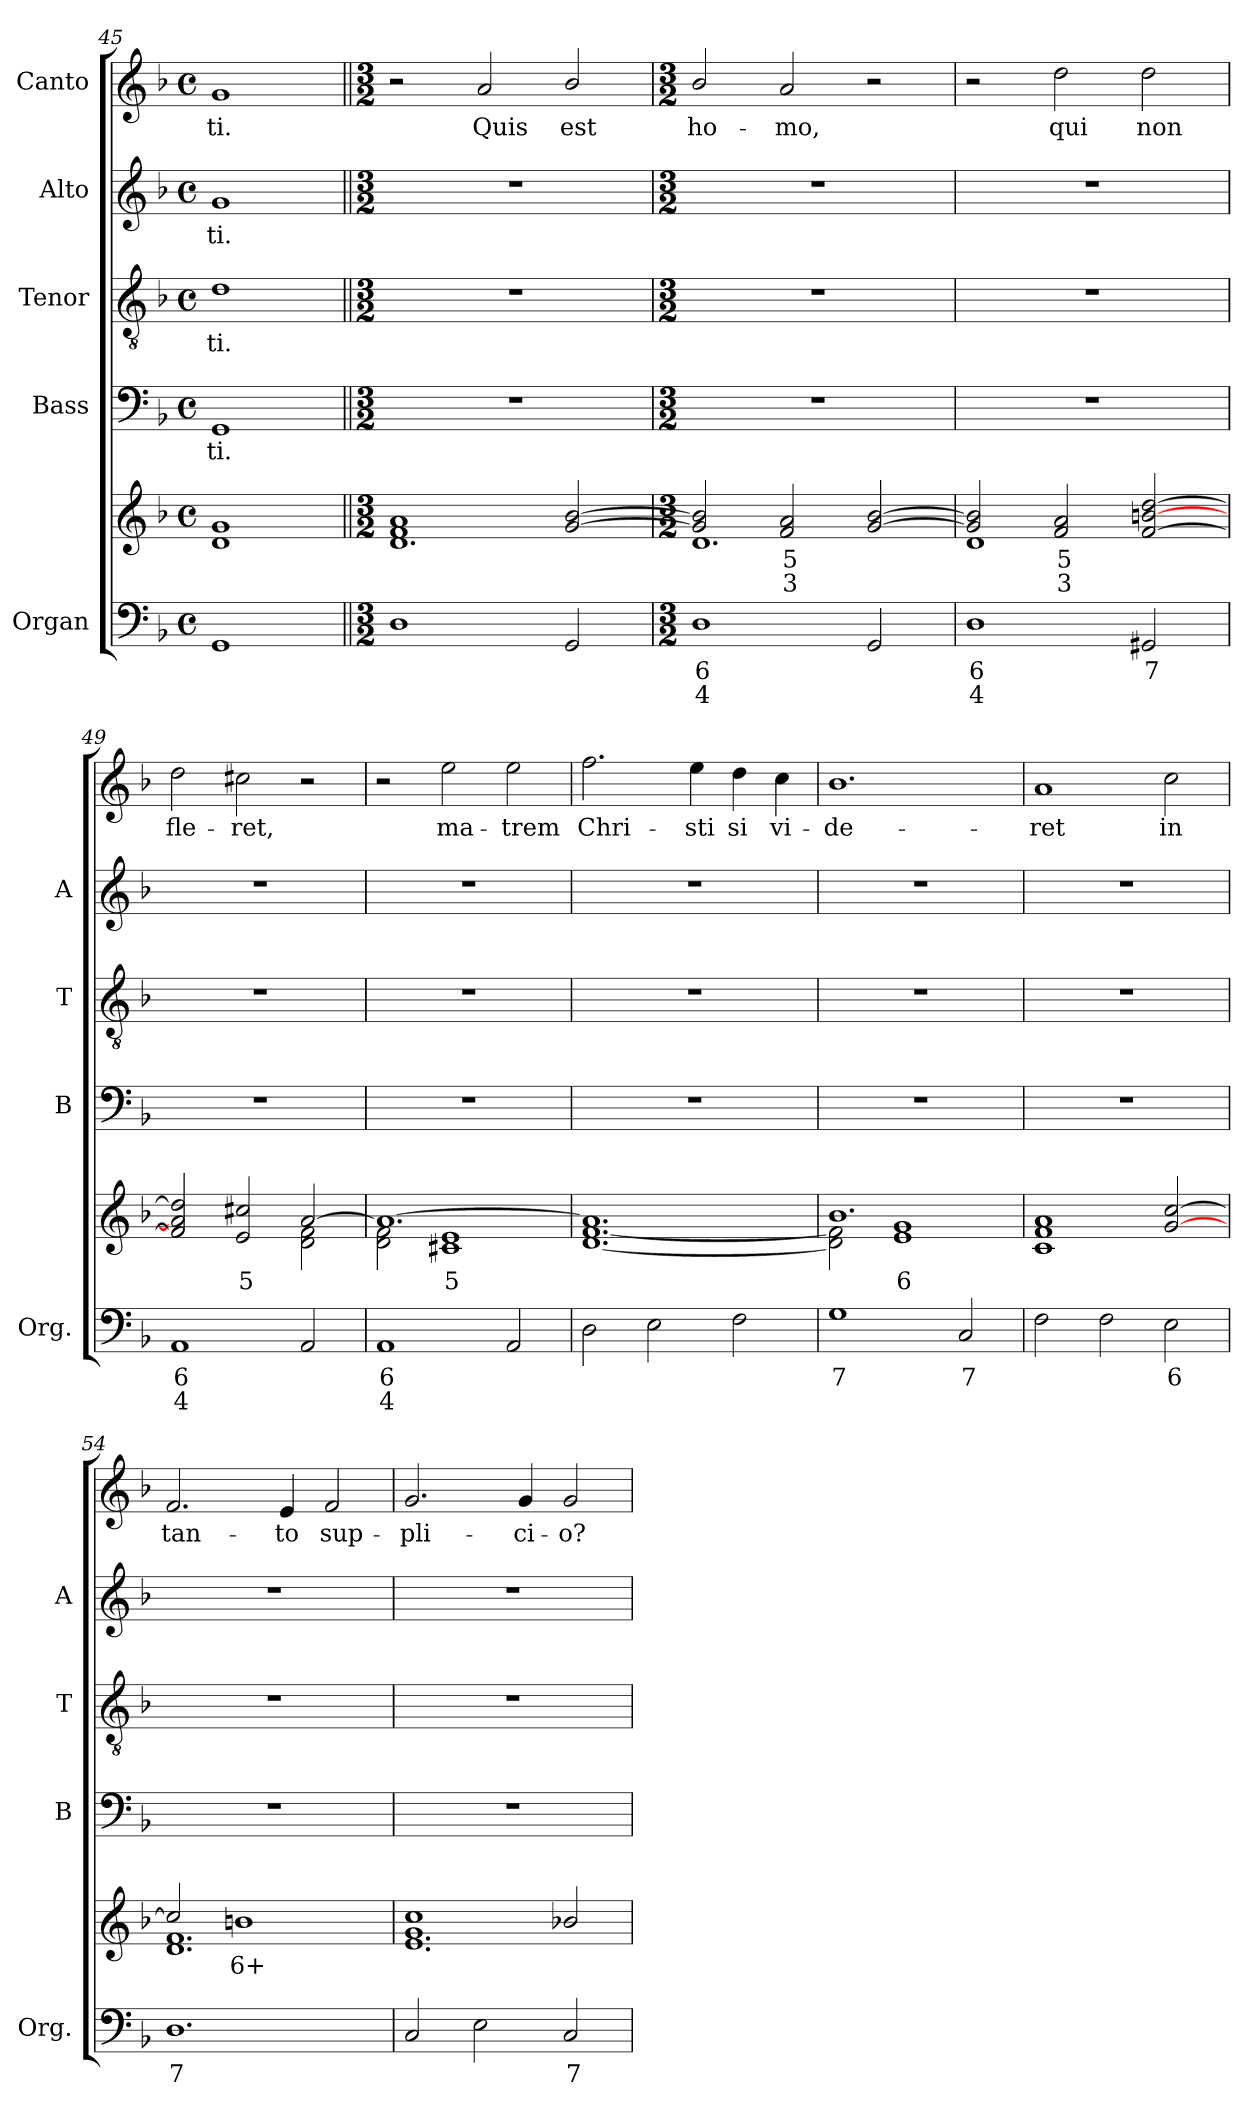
**kern	**text	**text	**kern	**text	**text	**kern	**text	**kern	**text	**kern	**text	**kern	**text
*part5	*part5	*part5	*part5	*part5	*part5	*part4	*part4	*part3	*part3	*part2	*part2	*part1	*part1
*staff6	*staff6	*staff6	*staff5	*staff5	*staff5	*staff4	*staff4	*staff3	*staff3	*staff2	*staff2	*staff1	*staff1
*I"Organ	*	*	*	*	*	*I"Bass	*	*I"Tenor	*	*I"Alto	*	*I"Canto	*
*I'Org.	*	*	*	*	*	*I'B	*	*I'T	*	*I'A	*	*	*
*clefF4	*	*	*clefG2	*	*	*clefF4	*	*clefGv2	*	*clefG2	*	*clefG2	*
*k[b-]	*	*	*k[b-]	*	*	*k[b-]	*	*k[b-]	*	*k[b-]	*	*k[b-]	*
*F:	*	*	*F:	*	*	*F:	*	*F:	*	*F:	*	*F:	*
*M4/4	*	*	*M4/4	*	*	*M4/4	*	*M4/4	*	*M4/4	*	*M4/4	*
*met(c)	*	*	*met(c)	*	*	*met(c)	*	*met(c)	*	*met(c)	*	*met(c)	*
=45	=45	=45	=45	=45	=45	=45	=45	=45	=45	=45	=45	=45	=45
*	*	*	*^	*	*	*	*	*	*	*	*	*	*
*	*	*	*	*^	*	*	*	*	*	*	*	*	*	*
!	!	!	!	!	!	!	!	!	!LO:LY:b	!	!LO:LY:b	!	!LO:LY:b	!	!LO:LY:b
1GG	.	.	1d/	1g\	1ryy	.	.	1GG	-ti.	1d	-ti.	1g	-ti.	1g	-ti.
=46||	=46||	=46||	=46||	=46||	=46||	=46||	=46||	=46||	=46||	=46||	=46||	=46||	=46||	=46||	=46||
*M3/2	*	*	*M3/2	*	*	*	*	*M3/2	*	*M3/2	*	*M3/2	*	*M3/2	*
!	!	!	!	!	!LO:N:vis=1	!	!	!LO:N:vis=1	!	!LO:N:vis=1	!	!LO:N:vis=1	!	!	!
1D	.	.	1f/ 1a/	1.d\	1.ryy	.	.	1.r	.	1.r	.	1.r	.	2r	.
!	!	!	!	!	!	!	!	!	!	!	!	!	!	!	!LO:LY:b
.	.	.	.	.	.	.	.	.	.	.	.	.	.	2a	Quis
!	!	!	!	!	!	!	!	!	!	!	!	!	!	!	!LO:LY:b
2GG	.	.	[2g/ [2b-/	.	.	.	.	.	.	.	.	.	.	2b-/	est
!!LO:LB:g=z
=47	=47	=47	=47	=47	=47	=47	=47	=47	=47	=47	=47	=47	=47	=47	=47
*M3/2	*	*	*M3/2	*	*	*	*	*M3/2	*	*M3/2	*	*M3/2	*	*M3/2	*
!	!LO:LY:b	!LO:LY:b	!	!	!LO:N:vis=1	!	!	!	!	!	!	!	!	!	!LO:LY:b
1D	6	4	2g/] 2b-/]	1.d\	1.ryy	.	.	1.r	.	1.r	.	1.r	.	2b-/	ho-
!	!	!	!	!	!	!LO:LY:b	!LO:LY:b	!	!	!	!	!	!	!	!LO:LY:b
.	.	.	2f/ 2a/	.	.	5	3	.	.	.	.	.	.	2a	-mo,
2GG	.	.	[2g/ [2b-/	.	.	.	.	.	.	.	.	.	.	2r	.
=48	=48	=48	=48	=48	=48	=48	=48	=48	=48	=48	=48	=48	=48	=48	=48
!	!LO:LY:b	!LO:LY:b	!	!	!LO:N:vis=1	!	!	!	!	!	!	!	!	!	!
1D	6	4	2g/] 2b-/]	1d\	1.ryy	.	.	1.r	.	1.r	.	1.r	.	2r	.
!	!	!	!	!	!	!LO:LY:b	!LO:LY:b	!	!	!	!	!	!	!	!LO:LY:b
.	.	.	2f/ 2a/	.	.	5	3	.	.	.	.	.	.	2dd	qui
!	!LO:LY:b	!	!	!	!	!	!	!	!	!	!	!	!	!	!LO:LY:b
2GG#X	7	.	[2f/ [2bn/ [2dd/	2ryy	.	.	.	.	.	.	.	.	.	2dd	non
=49	=49	=49	=49	=49	=49	=49	=49	=49	=49	=49	=49	=49	=49	=49	=49
!	!LO:LY:b	!LO:LY:b	!	!	!LO:N:vis=1	!	!	!	!	!	!	!	!	!	!LO:LY:b
1AA	6	4	2f/] 2a/] 2dd/]	2ryy	1.ryy	.	.	1.r	.	1.r	.	1.r	.	2dd	fle-
!	!	!	!	!	!	!LO:LY:b	!	!	!	!	!	!	!	!	!LO:LY:b
.	.	.	2e/ 2cc#X/	2ryy	.	5	.	.	.	.	.	.	.	2cc#X	-ret,
2AA	.	.	[2a/	2d\ 2f\	.	.	.	.	.	.	.	.	.	2r	.
=50	=50	=50	=50	=50	=50	=50	=50	=50	=50	=50	=50	=50	=50	=50	=50
!	!LO:LY:b	!LO:LY:b	!	!	!LO:N:vis=1	!	!	!	!	!	!	!	!	!	!
1AA	6	4	1.a/_	2d\ 2f\	1.ryy	.	.	1.r	.	1.r	.	1.r	.	2r	.
!	!	!	!	!	!	!LO:LY:b	!	!	!	!	!	!	!	!	!LO:LY:b
.	.	.	.	1c#X\ 1e\	.	5	.	.	.	.	.	.	.	2ee	ma-
!	!	!	!	!	!	!	!	!	!	!	!	!	!	!	!LO:LY:b
2AA	.	.	.	.	.	.	.	.	.	.	.	.	.	2ee	-trem
=51	=51	=51	=51	=51	=51	=51	=51	=51	=51	=51	=51	=51	=51	=51	=51
!	!	!	!	!	!LO:N:vis=1	!	!	!	!	!	!	!	!	!	!LO:LY:b
2D	.	.	1.a/]	[1.d\ [1.f\	1.ryy	.	.	1.r	.	1.r	.	1.r	.	2.ff	Chri-
2E	.	.	.	.	.	.	.	.	.	.	.	.	.	.	.
!	!	!	!	!	!	!	!	!	!	!	!	!	!	!	!LO:LY:b
.	.	.	.	.	.	.	.	.	.	.	.	.	.	4ee	-sti
!	!	!	!	!	!	!	!	!	!	!	!	!	!	!	!LO:LY:b
2F	.	.	.	.	.	.	.	.	.	.	.	.	.	4dd	si
!	!	!	!	!	!	!	!	!	!	!	!	!	!	!	!LO:LY:b
.	.	.	.	.	.	.	.	.	.	.	.	.	.	4cc	vi-
=52	=52	=52	=52	=52	=52	=52	=52	=52	=52	=52	=52	=52	=52	=52	=52
!	!LO:LY:b	!	!	!	!LO:N:vis=1	!	!	!	!	!	!	!	!	!	!LO:LY:b
1G	7	.	1.b-/	2d\] 2f\]	1.ryy	.	.	1.r	.	1.r	.	1.r	.	1.b-	-de-
!	!	!	!	!	!	!LO:LY:b	!	!	!	!	!	!	!	!	!
.	.	.	.	1e\ 1g\	.	6	.	.	.	.	.	.	.	.	.
!	!LO:LY:b	!	!	!	!	!	!	!	!	!	!	!	!	!	!
2C	7	.	.	.	.	.	.	.	.	.	.	.	.	.	.
=53	=53	=53	=53	=53	=53	=53	=53	=53	=53	=53	=53	=53	=53	=53	=53
!	!	!	!	!	!LO:N:vis=1	!	!	!	!	!	!	!	!	!	!LO:LY:b
2F	.	.	1f/ 1a/	1c\	1.ryy	.	.	1.r	.	1.r	.	1.r	.	1a	-ret
2F	.	.	.	.	.	.	.	.	.	.	.	.	.	.	.
!	!LO:LY:b	!	!	!	!	!	!	!	!	!	!	!	!	!	!LO:LY:b
2E	6	.	[2g/ [2cc/	2ryy	.	.	.	.	.	.	.	.	.	2cc	in
=54	=54	=54	=54	=54	=54	=54	=54	=54	=54	=54	=54	=54	=54	=54	=54
!	!LO:LY:b	!	!	!	!LO:N:vis=1	!	!	!	!	!	!	!	!	!	!LO:LY:b
1.D	7	.	2cc/]	1.d\ 1.f\	1.ryy	.	.	1.r	.	1.r	.	1.r	.	2.f	tan-
!	!	!	!	!	!	!LO:LY:b	!	!	!	!	!	!	!	!	!
.	.	.	1bn/	.	.	6+	.	.	.	.	.	.	.	.	.
!	!	!	!	!	!	!	!	!	!	!	!	!	!	!	!LO:LY:b
.	.	.	.	.	.	.	.	.	.	.	.	.	.	4e	-to
!	!	!	!	!	!	!	!	!	!	!	!	!	!	!	!LO:LY:b
.	.	.	.	.	.	.	.	.	.	.	.	.	.	2f	sup-
=55	=55	=55	=55	=55	=55	=55	=55	=55	=55	=55	=55	=55	=55	=55	=55
!	!	!	!	!	!LO:N:vis=1	!	!	!	!	!	!	!	!	!	!LO:LY:b
2C	.	.	1cc/	1.e\ 1.g\	1.ryy	.	.	1.r	.	1.r	.	1.r	.	2.g	-pli-
2E	.	.	.	.	.	.	.	.	.	.	.	.	.	.	.
!	!	!	!	!	!	!	!	!	!	!	!	!	!	!	!LO:LY:b
.	.	.	.	.	.	.	.	.	.	.	.	.	.	4g	-ci-
!	!LO:LY:b	!	!	!	!	!	!	!	!	!	!	!	!	!	!LO:LY:b
2C	7	.	2b-X/	.	.	.	.	.	.	.	.	.	.	2g	-o?
*	*	*	*v	*v	*v	*	*	*	*	*	*	*	*	*	*
=	=	=	=	=	=	=	=	=	=	=	=	=	=
*-	*-	*-	*-	*-	*-	*-	*-	*-	*-	*-	*-	*-	*-
